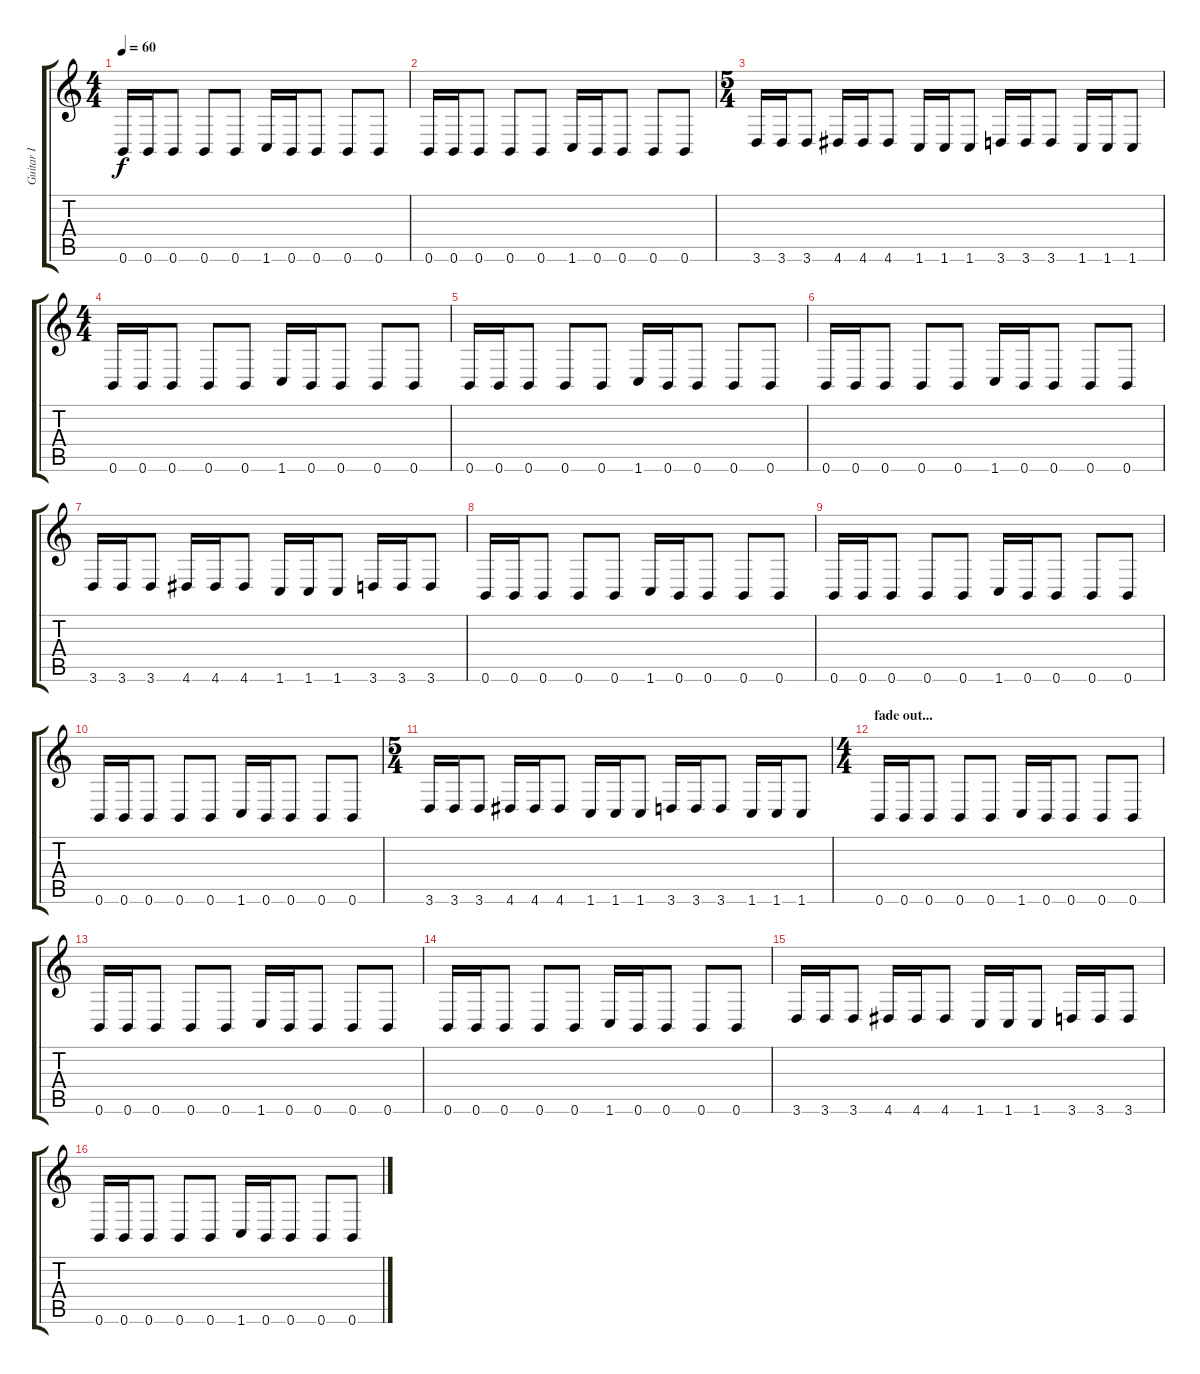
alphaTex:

\track ("Guitar I" "Guitar I") {instrument distortionguitar}
\staff {score tabs}
\tuning (Db4 Ab3 E3 B2 Gb2 B1) {hide}
\ts (4 4)
\tempo 60
\clef g2
\ks c
0.6.16{dy f} 0.6.16 0.6.8 0.6.8 0.6.8 1.6.16 0.6.16 0.6.8 0.6.8 0.6.8 |
0.6.16 0.6.16 0.6.8 0.6.8 0.6.8 1.6.16 0.6.16 0.6.8 0.6.8 0.6.8 |
\ts (5 4)
3.6.16 3.6.16 3.6.8 4.6.16 4.6.16 4.6.8 1.6.16 1.6.16 1.6.8 3.6.16 3.6.16 3.6.8 1.6.16 1.6.16 1.6.8 |
\ts (4 4)
0.6.16 0.6.16 0.6.8 0.6.8 0.6.8 1.6.16 0.6.16 0.6.8 0.6.8 0.6.8 |
0.6.16 0.6.16 0.6.8 0.6.8 0.6.8 1.6.16 0.6.16 0.6.8 0.6.8 0.6.8 |
0.6.16 0.6.16 0.6.8 0.6.8 0.6.8 1.6.16 0.6.16 0.6.8 0.6.8 0.6.8 |
3.6.16 3.6.16 3.6.8 4.6.16 4.6.16 4.6.8 1.6.16 1.6.16 1.6.8 3.6.16 3.6.16 3.6.8 |
0.6.16 0.6.16 0.6.8 0.6.8 0.6.8 1.6.16 0.6.16 0.6.8 0.6.8 0.6.8 |
0.6.16 0.6.16 0.6.8 0.6.8 0.6.8 1.6.16 0.6.16 0.6.8 0.6.8 0.6.8 |
0.6.16 0.6.16 0.6.8 0.6.8 0.6.8 1.6.16 0.6.16 0.6.8 0.6.8 0.6.8 |
\ts (5 4)
3.6.16 3.6.16 3.6.8 4.6.16 4.6.16 4.6.8 1.6.16 1.6.16 1.6.8 3.6.16 3.6.16 3.6.8 1.6.16 1.6.16 1.6.8 |
\ts (4 4)
\section ("" "fade out...")
0.6.16 0.6.16 0.6.8 0.6.8 0.6.8 1.6.16 0.6.16 0.6.8 0.6.8 0.6.8 |
0.6.16 0.6.16 0.6.8 0.6.8 0.6.8 1.6.16 0.6.16 0.6.8 0.6.8 0.6.8 |
0.6.16 0.6.16 0.6.8 0.6.8 0.6.8 1.6.16 0.6.16 0.6.8 0.6.8 0.6.8 |
3.6.16 3.6.16 3.6.8 4.6.16 4.6.16 4.6.8 1.6.16 1.6.16 1.6.8 3.6.16 3.6.16 3.6.8 |
0.6.16 0.6.16 0.6.8 0.6.8 0.6.8 1.6.16 0.6.16 0.6.8 0.6.8 0.6.8
